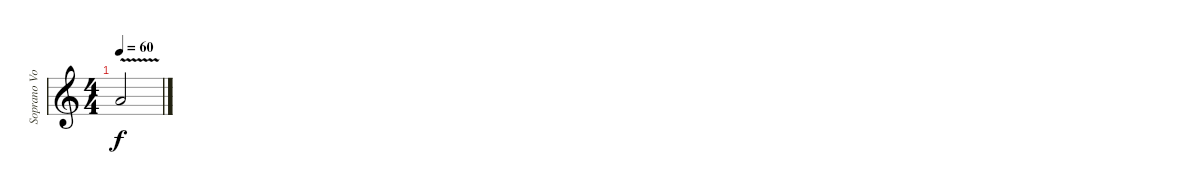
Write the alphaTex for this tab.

\track ("Soprano Voice" "Soprano Vo") {instrument voiceoohs}
\staff {score}
\tuning (E4 B3 G3 D3 A2 E2 B1) {hide}
\ts (4 4)
\tempo 60
\clef g2
\ks c
5.1{v t}.2{dy f}
